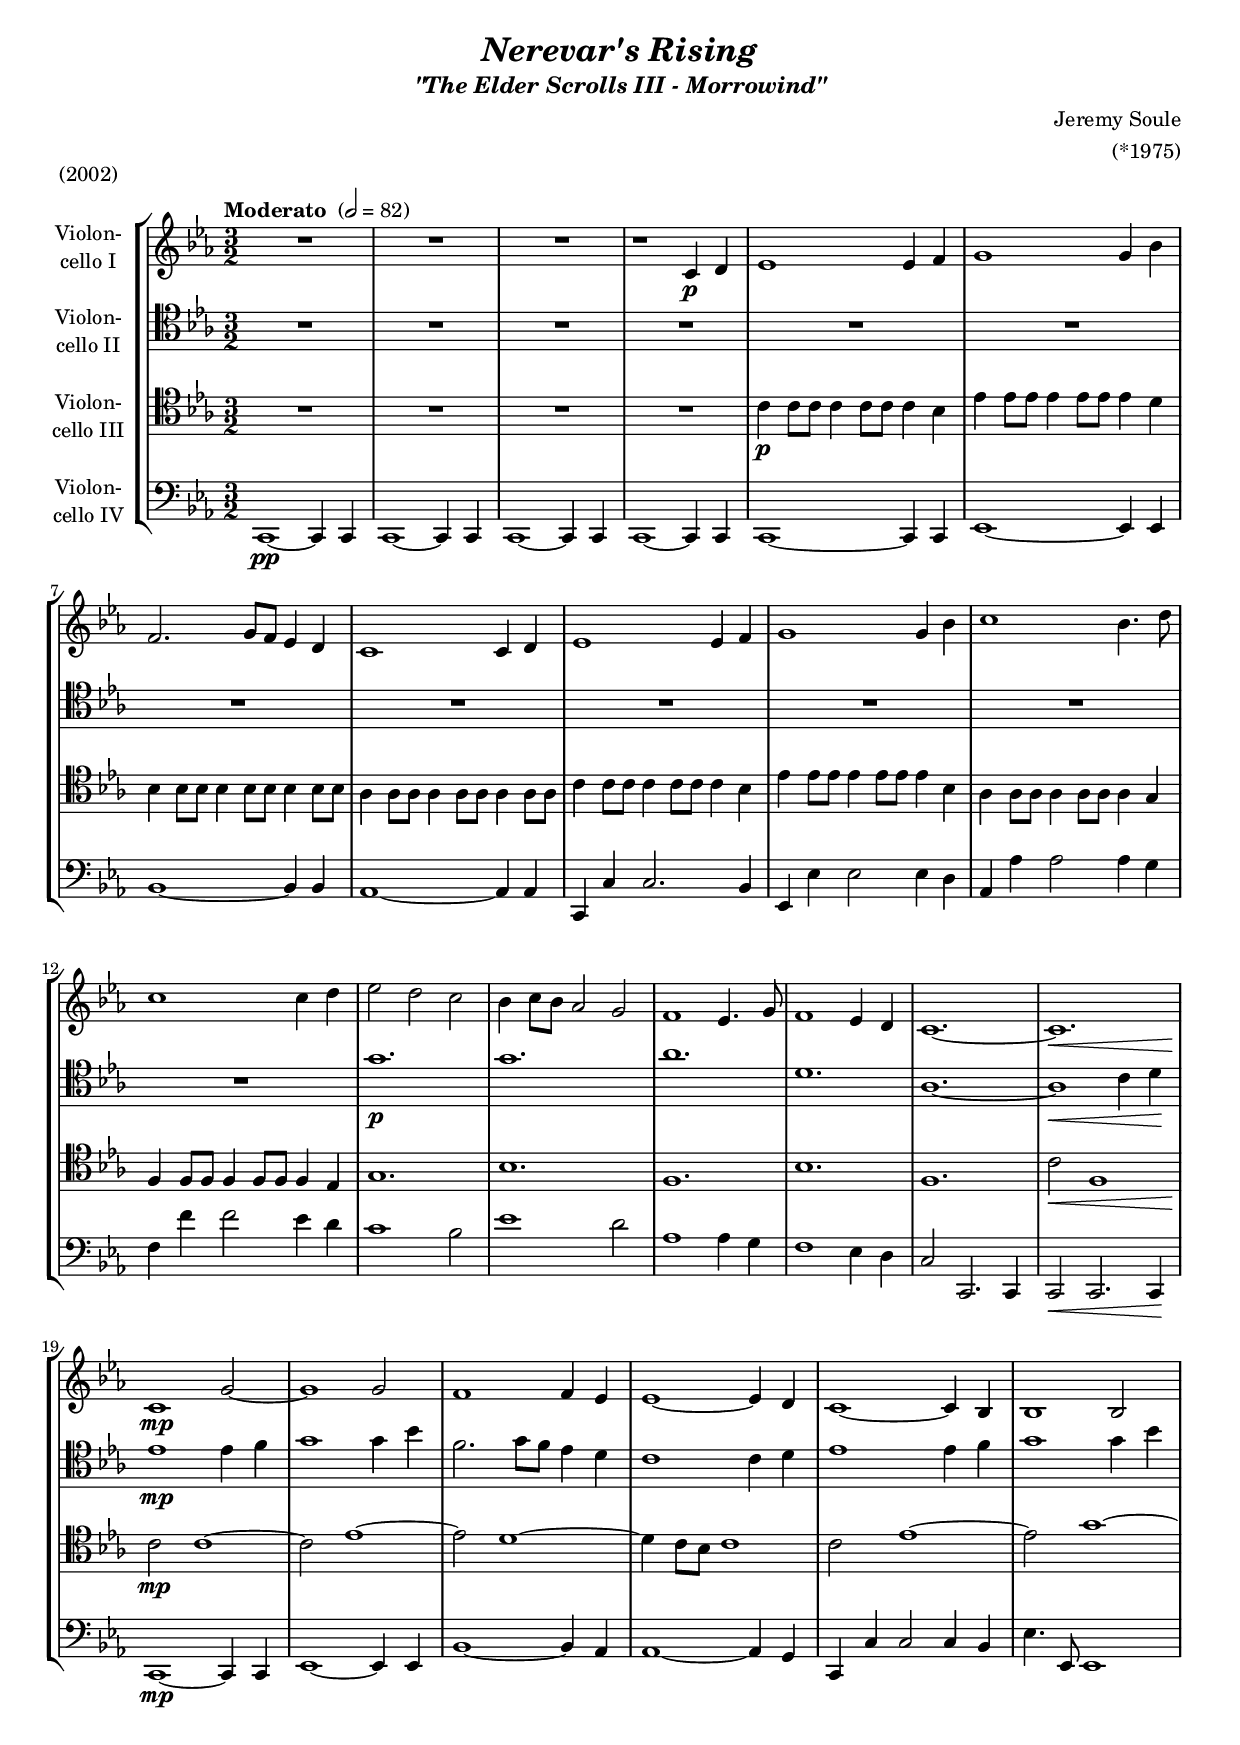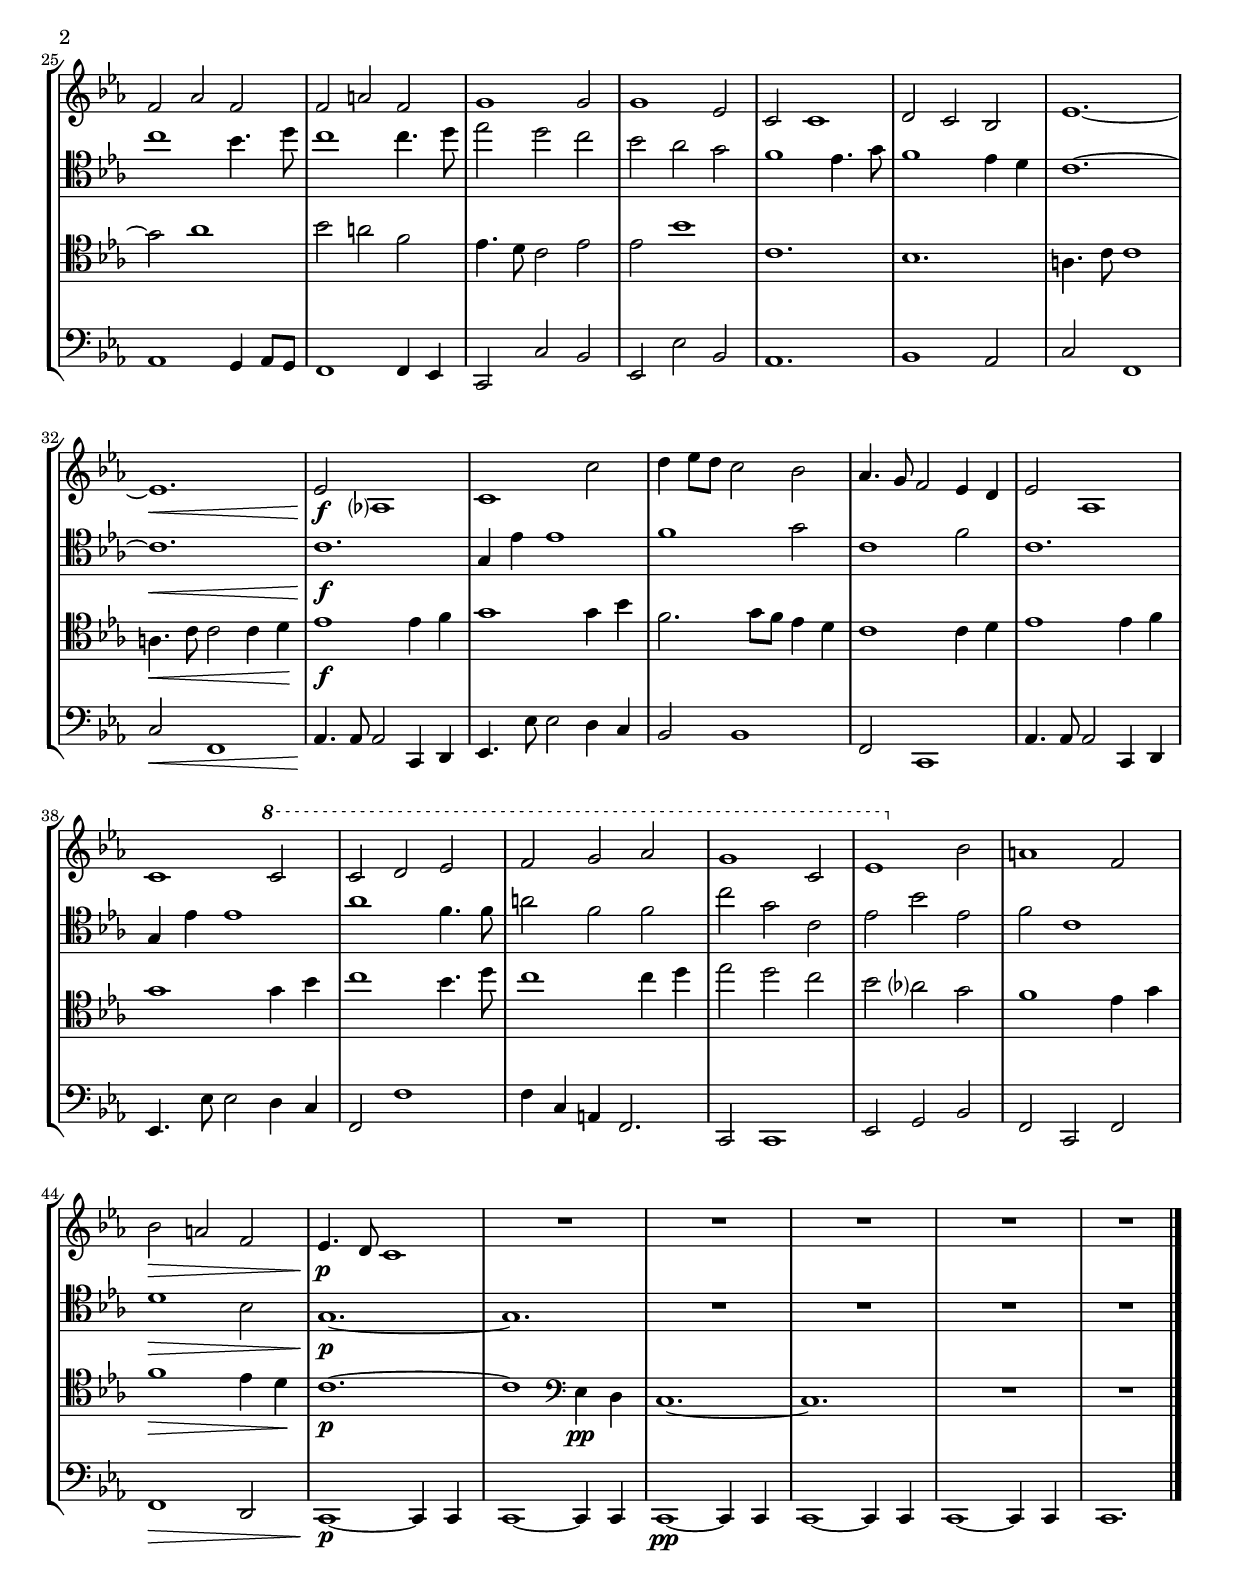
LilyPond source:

\version "2.18.2"
\include "deutsch.ly"
  
#(set-global-staff-size 17.925)

\header {
  title     = \markup \bold \italic "Nerevar's Rising"
  subtitle  = \markup \italic "\"The Elder Scrolls III - Morrowind\""
  composer  = "Jeremy Soule"
  arranger  = "(*1975)"
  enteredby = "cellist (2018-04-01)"
  piece     = "(2002)"
}

voiceconsts = {
  \key c \minor
  \time 3/2
  \clef "tenor"
%  \numericTimeSignature
  \compressFullBarRests
  % Set default beaming for all staves
% \set Timing.beamExceptions = #'()
% \set Timing.baseMoment     = #(ly:make-moment 1 4)
% \set Timing.beatStructure  = #'(1 1 1)
  \tempo "Moderato " 2=82
}

micl = "clarinet"
mifl = "flute"
miob = "oboe"
mifh = "french horn"
misx = "tenor sax"
mist = "string ensemble 1"
miba = "cello"

va = \relative c' {
  \voiceconsts
  \clef "treble"

  R1.*3
  r1 c4\p d
  es1 es4 f
  g1 g4 b
  f2. g8 f es4 d

  c1 c4 d
  es1 es4 f
  g1 g4 b
  c1 b4. d8
  c1 c4 d

  es2 d c
  b4 c8 b as2 g
  f1 es4. g8
  f1 es4 d
  c1.~
  c\<

  c1\!\mp g'2~
  g1 g2
  f1 f4 es
  es1~ es4 d
  c1~ c4 b
  b1 b2

  f' as f
  f a f
  g1 g2
  g1 es2
  c c1
  d2 c b

  es1.~
  es\<
  es2\!\f as,?1
  c c'2
  d4 es8 d c2 b

  as4. g8 f2 es4 d
  es2 as,1
  c \ottava #1 c'2
  c d es
  f g as
  g1 c,2

  es1 \ottava #0 b2
  a1 f2
  b\> a f
  es4.\!\p d8 c1
  R1.*5 \bar "|."
}

vb = \relative c'' {
  \voiceconsts

  R1.*12
  g1.\p
  g
  as
  d,
  as~

  as1\< c4 d\!
  es1\mp es4 f
  g1 g4 b
  f2. g8 f es4 d

  c1 c4 d
  es1
  es4 f
  g1 g4 b
  c1 b4. d8

  c1 c4. d8
  es2 d c
  b as g
  f1 es4. g8

  f1 es4 d
  c1.~
  c\<
  c\!\f
  g4 es' es1
  f g2

  c,1 f2
  c1.
  g4 es' es1
  as f4. f8
  a2 f f

  c' g c,
  es b' es,
  f c1
  d\> b2
  g1.~\!\p
  g
  R1.*4 \bar "|."
}

vc = \relative c' {
  \voiceconsts

  R1.*4
  c4\p c8 c c4 c8 c c4 b
  es4 es8 es es4 es8 es es4 d
  b b8 b b4 b8 b b4 b8 b

  as4 as8 as as4 as8 as as4 as8 as
  c4 c8 c c4 c8 c c4 b
  es es8 es es4 es8 es es4 b
  as as8 as as4 as8 as as4 g

  f f8 f f4 f8 f f4 es
  g1.
  b
  f
  b
  f
  c'2\< f,1
  c'2\!\mp c1~
  c2 es1~

  es2 d1~
  d4 c8 b c1
  c2 es1~
  es2 g1~
  g2 as1
  b2 a f
  es4. d8 c2 es
  es b'1

  c,1.
  b
  a4. c8 c1
  a4.\< c8 c2 c4 d\!
  es1\f es4 f
  g1 g4 b
  f2. g8 f es4 d

  c1 c4 d
  es1 es4 f
  g1 g4 b
  c1 b4. d8
  c1 c4 d
  es2 d c
  b as? g

  f1 es4 g
  f1\> es4 d\!
  c1.~\p
  c1 \clef "bass" es,4\pp d
  c1.~
  c
  R1.*2 \bar "|."
}

vd = \relative c, {
  \voiceconsts
  \clef "bass"
  
  c1~\pp c4 c
  c1~ c4 c
  c1~ c4 c
  c1~ c4 c
  c1~ c4 c
  es1~ es4 es

  b'1~ b4 b
  as1~ as4 as
  c, c' c2. b4
  es, es' es2 es4 d
  as as' as2 as4 g
  f f' f2 es4 d

  c1 b2
  es1 d2
  as1 as4 g
  f1 es4 d
  c2 c,2. c4
  c2\< c2. c4\!
  c1~\mp c4 c

  es1~ es4 es
  b'1~ b4 as
  as1~ as4 g
  c, c' c2 c4 b
  es4. es,8 es1
  as g4 as8 g

  f1 f4 es
  c2 c' b
  es, es' b
  as1.
  b1 as2
  c f,1
  c'2\< f,1
  as4.\! as8 as2
  c,4 d

  es4. es'8 es2 d4 c
  b2 b1
  f2 c1
  as'4. as8 as2 c,4 d
  es4. es'8 es2 d4 c
  f,2 f'1

  f4 c a f2.
  c2 c1
  es2 g b
  f c f
  f1\> d2
  c1~\!\p c4 c
  c1~ c4 c

  c1~\pp c4 c
  c1~ c4 c
  c1~ c4 c
  c1. \bar "|."
}


music = \new StaffGroup <<
      \new Staff {
	\set Staff.midiInstrument = \miba
	\set Staff.instrumentName = \markup \center-column { "Violon-" "cello I" }
	\transpose c c { \va }
      }

      \new Staff {
	\set Staff.midiInstrument = \miba
	\set Staff.instrumentName = \markup \center-column { "Violon-" "cello II" }
	\transpose c c { \vb }
      }

      \new Staff {
	\set Staff.midiInstrument = \miba
	\set Staff.instrumentName = \markup \center-column { "Violon-" "cello III" }
	\transpose c c { \vc }
      }

      \new Staff {
	\set Staff.midiInstrument = \miba
	\set Staff.instrumentName = \markup \center-column { "Violon-" "cello IV" }
	\transpose c c { \vd }
      }
>>

\book {
  \score {
    \music
    \layout {}
  }

  \score {
    \unfoldRepeats \music

    \midi {
      \context {
        \Score
      }
    }
  }
}
